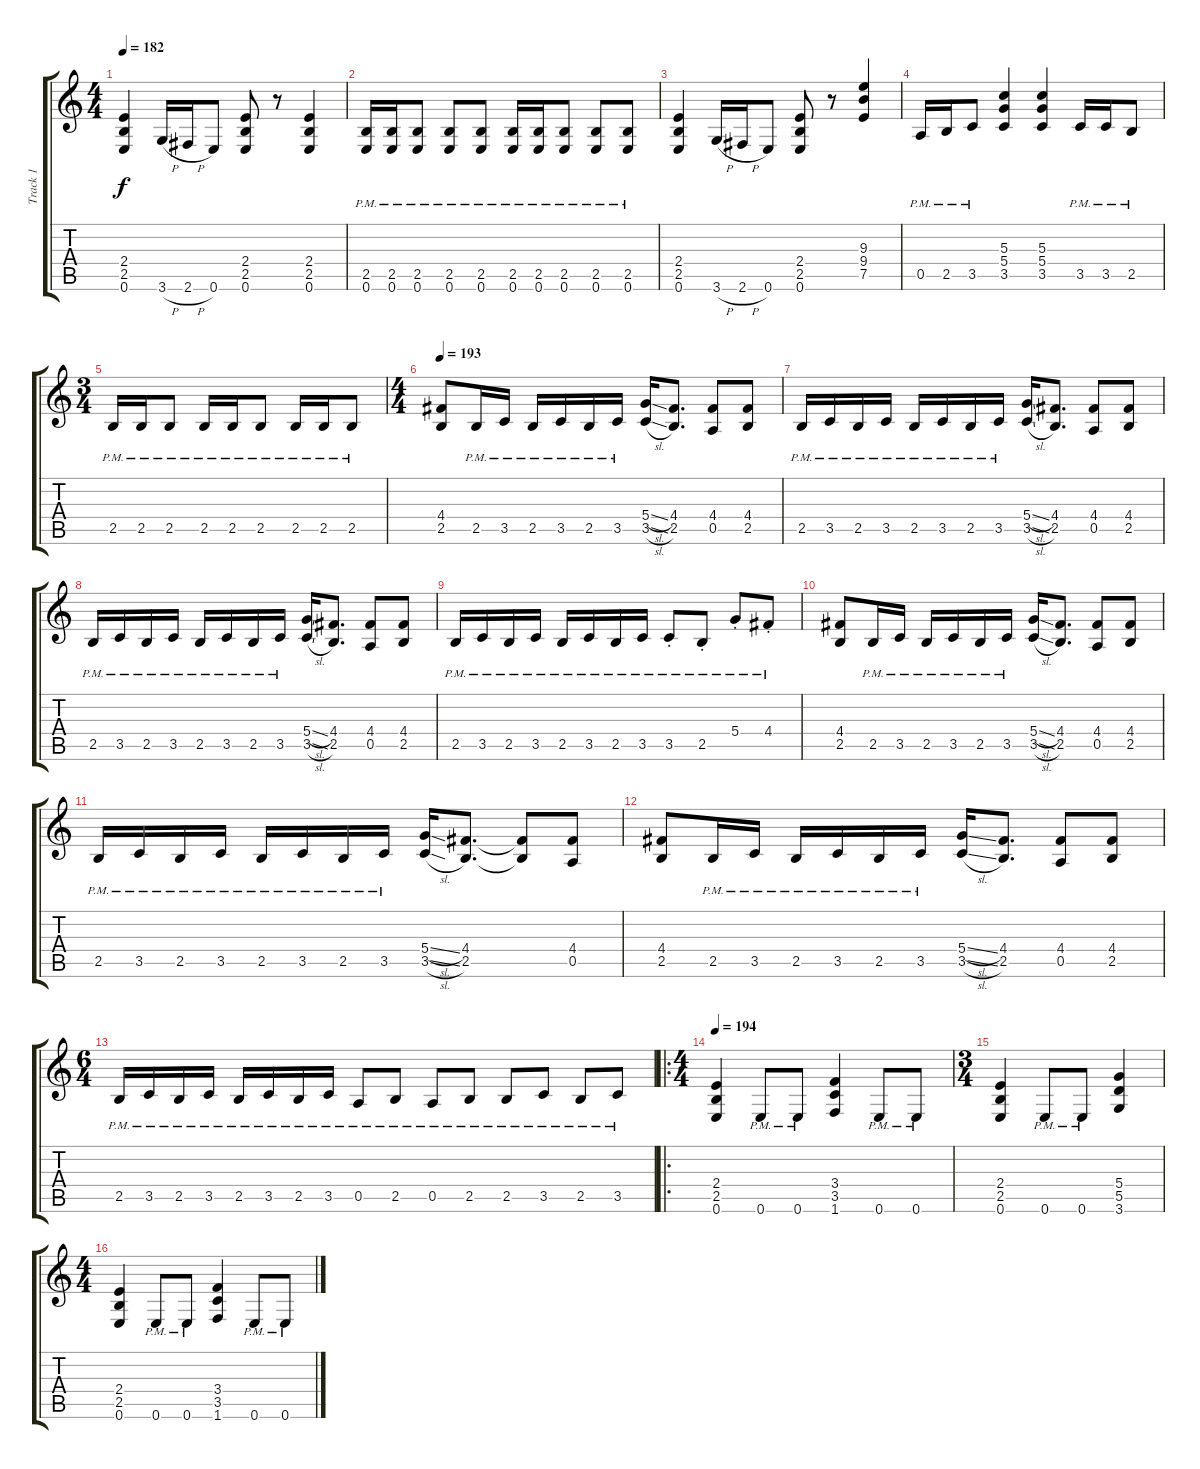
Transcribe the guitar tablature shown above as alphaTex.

\track ("Track 1" "Track 1") {instrument distortionguitar}
\staff {score tabs}
\tuning (E4 B3 G3 D3 A2 E2) {hide}
\ts (4 4)
\tempo 182
\clef g2
\ks c
(2.4 2.5 0.6).4{dy f} 3.6{h}.16 2.6{h}.16 0.6.8 (2.4 2.5 0.6).8 r.8 (2.4 2.5 0.6).4 |
(2.5{pm} 0.6{pm}).16 (2.5{pm} 0.6{pm}).16 (2.5{pm} 0.6{pm}).8 (2.5{pm} 0.6{pm}).8 (2.5{pm} 0.6{pm}).8 (2.5{pm} 0.6{pm}).16 (2.5{pm} 0.6{pm}).16 (2.5{pm} 0.6{pm}).8 (2.5{pm} 0.6{pm}).8 (2.5{pm} 0.6{pm}).8 |
(2.4 2.5 0.6).4 3.6{h}.16 2.6{h}.16 0.6.8 (2.4 2.5 0.6).8 r.8 (9.3 9.4 7.5).4 |
0.5{pm}.16 2.5{pm}.16 3.5{pm}.8 (5.3 5.4 3.5).4 (5.3 5.4 3.5).4 3.5{pm}.16 3.5{pm}.16 2.5{pm}.8 |
\ts (3 4)
2.5{pm}.16 2.5{pm}.16 2.5{pm}.8 2.5{pm}.16 2.5{pm}.16 2.5{pm}.8 2.5{pm}.16 2.5{pm}.16 2.5{pm}.8 |
\ts (4 4)
\tempo 193
(4.4 2.5).8 2.5{pm}.16 3.5{pm}.16 2.5{pm}.16 3.5{pm}.16 2.5{pm}.16 3.5{pm}.16 (5.4{sl} 3.5{sl}).16 (4.4 2.5).8{d} (4.4 0.5).8 (4.4 2.5).8 |
2.5{pm}.16 3.5{pm}.16 2.5{pm}.16 3.5{pm}.16 2.5{pm}.16 3.5{pm}.16 2.5{pm}.16 3.5{pm}.16 (5.4{sl} 3.5{sl}).16 (4.4 2.5).8{d} (4.4 0.5).8 (4.4 2.5).8 |
2.5{pm}.16 3.5{pm}.16 2.5{pm}.16 3.5{pm}.16 2.5{pm}.16 3.5{pm}.16 2.5{pm}.16 3.5{pm}.16 (5.4{sl} 3.5{sl}).16 (4.4 2.5).8{d} (4.4 0.5).8 (4.4 2.5).8 |
2.5{pm}.16 3.5{pm}.16 2.5{pm}.16 3.5{pm}.16 2.5{pm}.16 3.5{pm}.16 2.5{pm}.16 3.5{pm}.16 3.5{pm st}.8 2.5{pm st}.8 5.4{pm st}.8 4.4{pm st}.8 |
(4.4 2.5).8 2.5{pm}.16 3.5{pm}.16 2.5{pm}.16 3.5{pm}.16 2.5{pm}.16 3.5{pm}.16 (5.4{sl} 3.5{sl}).16 (4.4 2.5).8{d} (4.4 0.5).8 (4.4 2.5).8 |
2.5{pm}.16 3.5{pm}.16 2.5{pm}.16 3.5{pm}.16 2.5{pm}.16 3.5{pm}.16 2.5{pm}.16 3.5{pm}.16 (5.4{sl} 3.5{sl}).16 (4.4 2.5).8{d} (4.4{t} 2.5{t}).8 (4.4 0.5).8 |
(4.4 2.5).8 2.5{pm}.16 3.5{pm}.16 2.5{pm}.16 3.5{pm}.16 2.5{pm}.16 3.5{pm}.16 (5.4{sl} 3.5{sl}).16 (4.4 2.5).8{d} (4.4 0.5).8 (4.4 2.5).8 |
\ts (6 4)
2.5{pm}.16 3.5{pm}.16 2.5{pm}.16 3.5{pm}.16 2.5{pm}.16 3.5{pm}.16 2.5{pm}.16 3.5{pm}.16 0.5{pm}.8 2.5{pm}.8 0.5{pm}.8 2.5{pm}.8 2.5{pm}.8 3.5{pm}.8 2.5{pm}.8 3.5{pm}.8 |
\ro
\ts (4 4)
\tempo 194
(2.4 2.5 0.6).4 0.6{pm}.8 0.6{pm}.8 (3.4 3.5 1.6).4 0.6{pm}.8 0.6{pm}.8 |
\ts (3 4)
(2.4 2.5 0.6).4 0.6{pm}.8 0.6{pm}.8 (5.4 5.5 3.6).4 |
\ts (4 4)
(2.4 2.5 0.6).4 0.6{pm}.8 0.6{pm}.8 (3.4 3.5 1.6).4 0.6{pm}.8 0.6{pm}.8
